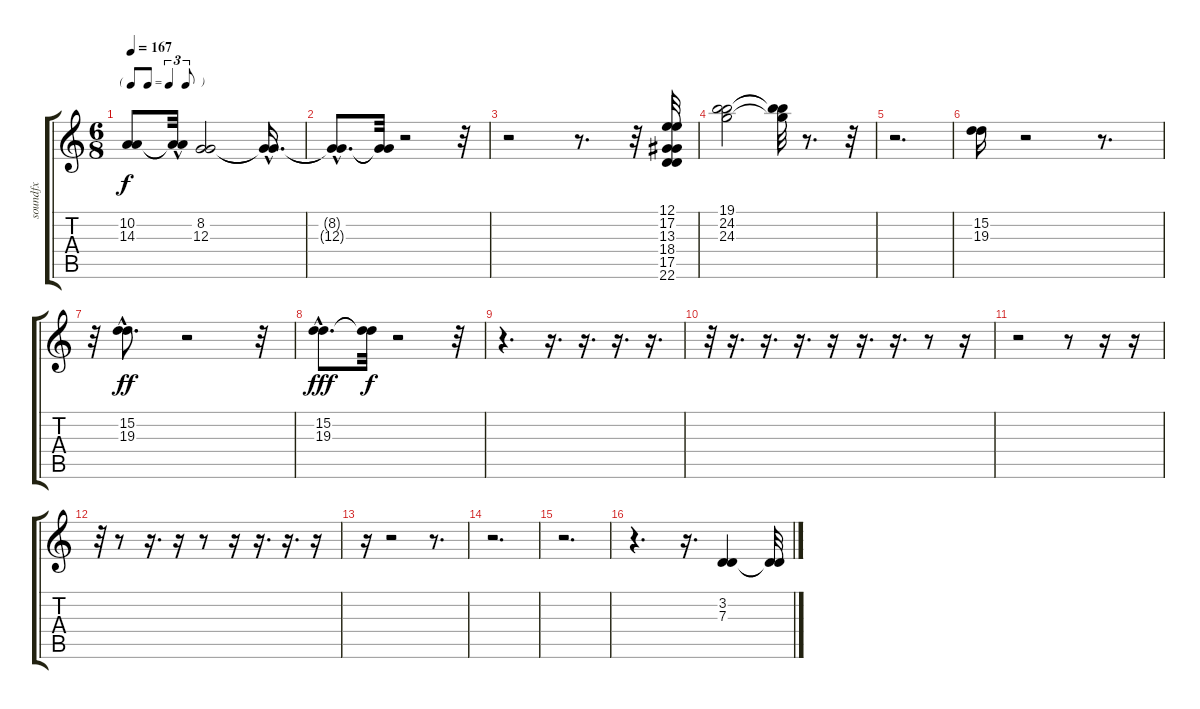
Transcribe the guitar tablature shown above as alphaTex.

\track ("soundfx" "soundfx") {instrument seashore}
\staff {score tabs}
\tuning (E4 B3 G3 D3 A2 E2) {hide}
\ts (6 8)
\tf triplet8th
\tempo 167
\clef g2
\ks c
(10.2 14.3).8{dy f} (10.2{hac t} 14.3{hac t}).32 (8.2 12.3).2 (8.2{hac t} 12.3{hac t}).16{d} |
(8.2{hac t} 12.3{hac t}).8{d} (8.2{t} 12.3{t}).32 r.2 r.32 |
r.2 r.8{d} r.32 (12.1 17.2 13.3 18.4 17.5 22.6).32 |
(19.1 24.2 24.3).2 (19.1{t} 24.2{t} 24.3{t}).32 r.8{d} r.32 |
r.2{d} |
(15.2 19.3).16 r.2 r.8{d} |
r.32 (15.2{hac} 19.3{hac}).8{d dy ff} r.2 r.32 |
(15.2{hac} 19.3{hac}).8{d dy fff} (15.2{t} 19.3{t}).32{dy f} r.2 r.32 |
r.4{d} r.16{d instrument taikodrum} r.16{d} r.16{d} r.16{d} |
r.32 r.16{d} r.16{d} r.16{d} r.16 r.16{d} r.16{d} r.8 r.16 |
r.2 r.8 r.16 r.16 |
r.32 r.8 r.16{d} r.16 r.8 r.16 r.16{d} r.16{d} r.16 |
r.16 r.2 r.8{d} |
r.2{d} |
r.2{d} |
r.4{d} r.16{d} (3.2 7.3).4{instrument reversecymbal} (3.2{t} 7.3{t}).32
